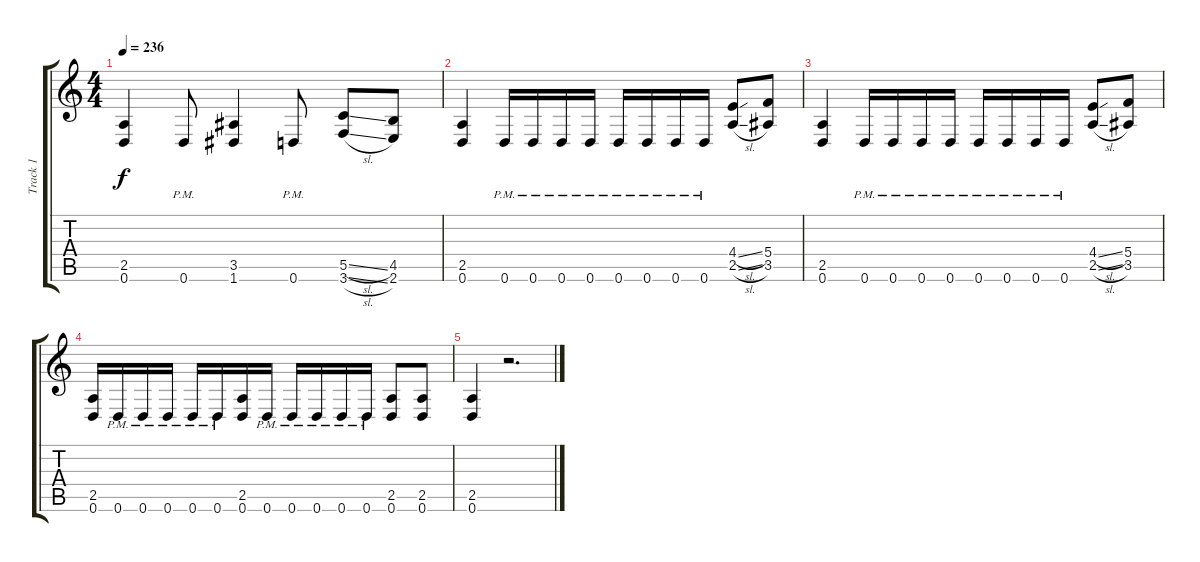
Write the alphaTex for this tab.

\track ("Track 1" "Track 1") {instrument distortionguitar}
\staff {score tabs}
\tuning (D4 A3 F3 C3 G2 D2) {hide}
\ts (4 4)
\tempo 236
\clef g2
\ks c
(2.5 0.6).4{dy f} 0.6{pm}.8 (3.5 1.6).4 0.6{pm}.8 (5.5{sl} 3.6{sl}).8 (4.5 2.6).8 |
(2.5 0.6).4 0.6{pm}.16 0.6{pm}.16 0.6{pm}.16 0.6{pm}.16 0.6{pm}.16 0.6{pm}.16 0.6{pm}.16 0.6{pm}.16 (4.4{sl} 2.5{sl}).8 (5.4 3.5).8 |
(2.5 0.6).4 0.6{pm}.16 0.6{pm}.16 0.6{pm}.16 0.6{pm}.16 0.6{pm}.16 0.6{pm}.16 0.6{pm}.16 0.6{pm}.16 (4.4{sl} 2.5{sl}).8 (5.4 3.5).8 |
(2.5 0.6).16 0.6{pm}.16 0.6{pm}.16 0.6{pm}.16 0.6{pm}.16 0.6{pm}.16 (2.5 0.6).16 0.6{pm}.16 0.6{pm}.16 0.6{pm}.16 0.6{pm}.16 0.6{pm}.16 (2.5 0.6).8 (2.5 0.6).8 |
(2.5 0.6).4 r.2{d}
